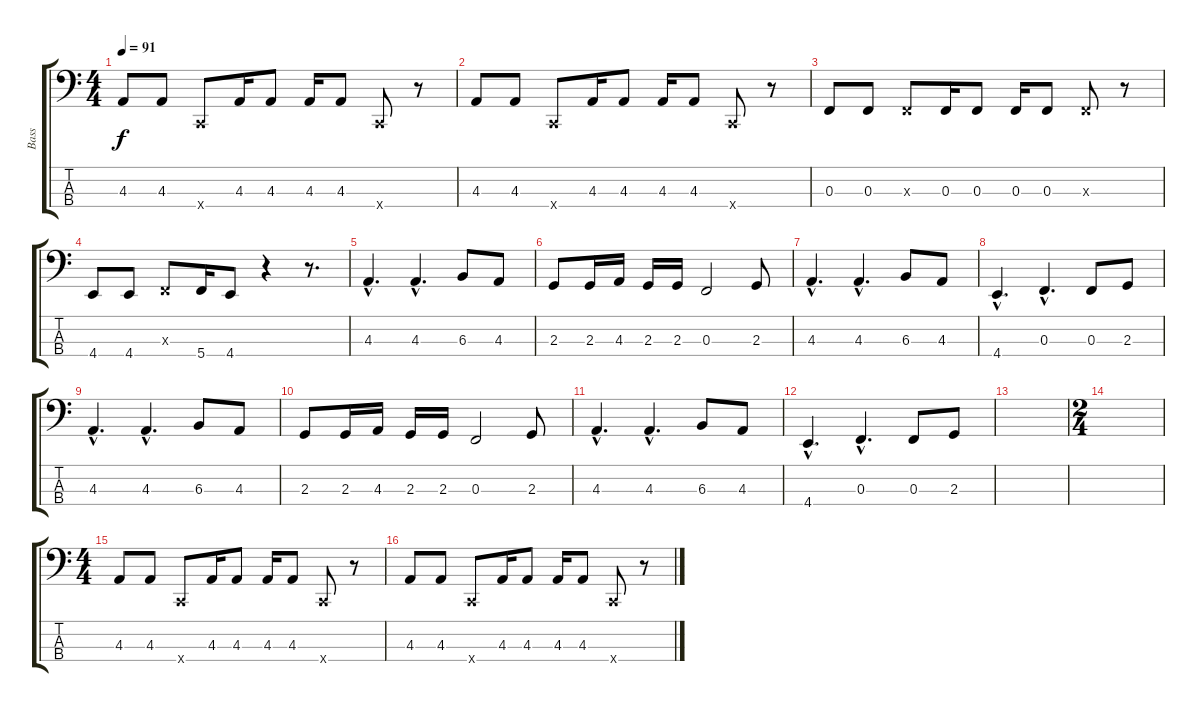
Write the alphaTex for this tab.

\track ("Bass" "Bass") {instrument electricbassfinger}
\staff {score tabs}
\tuning (Eb2 Bb1 F1 C1) {hide}
\ts (4 4)
\tempo 91
\clef f4
\ks c
4.3.8{dy f} 4.3.8 0.4{x}.8 4.3.16 4.3.8 4.3.16 4.3.8 0.4{x}.8 r.8 |
4.3.8 4.3.8 0.4{x}.8 4.3.16 4.3.8 4.3.16 4.3.8 0.4{x}.8 r.8 |
0.3.8 0.3.8 0.3{x}.8 0.3.16 0.3.8 0.3.16 0.3.8 0.3{x}.8 r.8 |
4.4.8 4.4.8 0.3{x}.8 5.4.16 4.4.8 r.4 r.8{d} |
4.3{hac}.4{d} 4.3{hac}.4{d} 6.3.8 4.3.8 |
2.3.8 2.3.16 4.3.16 2.3.16 2.3.16 0.3.2 2.3.8 |
4.3{hac}.4{d} 4.3{hac}.4{d} 6.3.8 4.3.8 |
4.4{hac}.4{d} 0.3{hac}.4{d} 0.3.8 2.3.8 |
4.3{hac}.4{d} 4.3{hac}.4{d} 6.3.8 4.3.8 |
2.3.8 2.3.16 4.3.16 2.3.16 2.3.16 0.3.2 2.3.8 |
4.3{hac}.4{d} 4.3{hac}.4{d} 6.3.8 4.3.8 |
4.4{hac}.4{d} 0.3{hac}.4{d} 0.3.8 2.3.8 |
|
\ts (2 4)
|
\ts (4 4)
4.3.8 4.3.8 0.4{x}.8 4.3.16 4.3.8 4.3.16 4.3.8 0.4{x}.8 r.8 |
4.3.8 4.3.8 0.4{x}.8 4.3.16 4.3.8 4.3.16 4.3.8 0.4{x}.8 r.8
